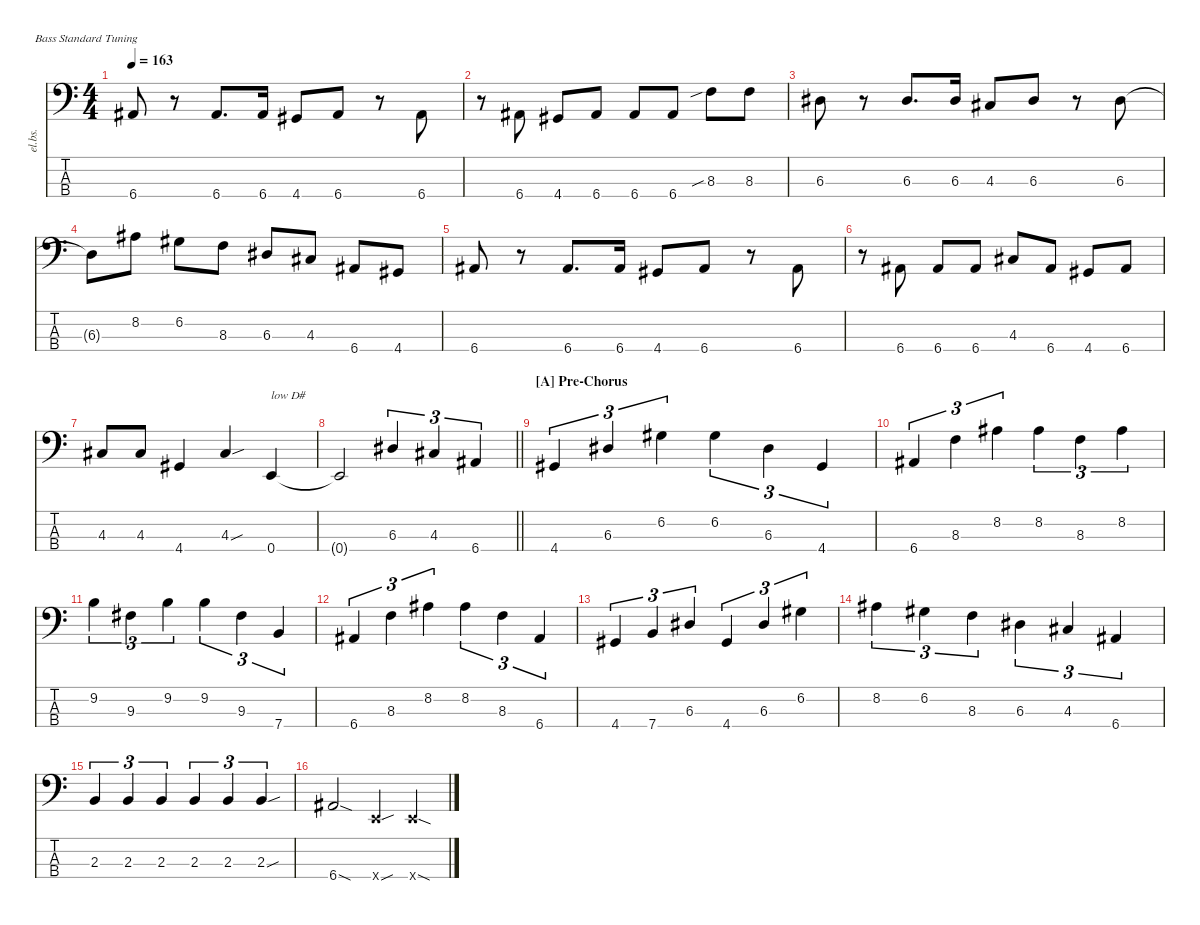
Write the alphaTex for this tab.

\defaultSystemsLayout 4
\hideDynamics
\bracketExtendMode nobrackets
\track ("Electric Bass" "el.bs.") {mute instrument electricbassfinger}
\staff {score tabs}
\tuning (G2 D2 A1 E1)
\ts (4 4)
\tempo 163
\clef f4
\ks c
6.4{acc #}.8{dy mf beam Up} r.8{beam Down} 6.4{acc #}.8{d beam Up} 6.4{acc #}.16{beam Up} 4.4{acc #}.8{beam Up} 6.4{acc #}.8{beam Up} r.8{beam Down} 6.4{acc #}.8{beam Up} |
r.8{beam Down} 6.4{acc #}.8{beam Up} 4.4{acc #}.8{beam Up} 6.4{acc #}.8{beam Up} 6.4{acc #}.8{beam Up} 6.4{acc #}.8{beam Up} 8.3{sib}.8{beam Down} 8.3.8{beam Down} |
6.3{acc #}.8{beam Down} r.8{beam Down} 6.3{acc #}.8{d beam Up} 6.3{acc #}.16{beam Up} 4.3{acc #}.8{beam Up} 6.3{acc #}.8{beam Up} r.8{beam Down} 6.3{acc #}.8{beam Down} |
6.3{t acc #}.8{beam Down} 8.2{acc #}.8{beam Down} 6.2{acc #}.8{beam Down} 8.3.8{beam Down} 6.3{acc #}.8{beam Up} 4.3{acc #}.8{beam Up} 6.4{acc #}.8{beam Up} 4.4{acc #}.8{beam Up} |
6.4{acc #}.8{beam Up} r.8{beam Down} 6.4{acc #}.8{d beam Up} 6.4{acc #}.16{beam Up} 4.4{acc #}.8{beam Up} 6.4{acc #}.8{beam Up} r.8{beam Down} 6.4{acc #}.8{beam Up} |
r.8{beam Down} 6.4{acc #}.8{beam Up} 6.4{acc #}.8{beam Up} 6.4{acc #}.8{beam Up} 4.3{acc #}.8{beam Up} 6.4{acc #}.8{beam Up} 4.4{acc #}.8{beam Up} 6.4{acc #}.8{beam Up} |
4.3{acc #}.8{beam Up} 4.3{acc #}.8{beam Up} 4.4{acc #}.4{beam Up} 4.3{sou acc #}.4{beam Up} 0.4.4{txt "low D#" beam Up} |
\barLineRight lightlight
0.4{t}.2{beam Up} 6.3{acc #}.4{tu (3 2) beam Up} 4.3{acc #}.4{tu (3 2) beam Up} 6.4{acc #}.4{tu (3 2) beam Up} |
\section ("A" "Pre-Chorus")
4.4{acc #}.4{tu (3 2) beam Up} 6.3{acc #}.4{tu (3 2) beam Up} 6.2{acc #}.4{tu (3 2) beam Down} 6.2{acc #}.4{tu (3 2) beam Down} 6.3{acc #}.4{tu (3 2) beam Down} 4.4{acc #}.4{tu (3 2) beam Up} |
6.4{acc #}.4{tu (3 2) beam Up} 8.3.4{tu (3 2) beam Down} 8.2{acc #}.4{tu (3 2) beam Down} 8.2{acc #}.4{tu (3 2) beam Down} 8.3.4{tu (3 2) beam Down} 8.2{acc #}.4{tu (3 2) beam Down} |
9.2.4{tu (3 2) beam Down} 9.3{acc #}.4{tu (3 2) beam Down} 9.2.4{tu (3 2) beam Down} 9.2.4{tu (3 2) beam Down} 9.3{acc #}.4{tu (3 2) beam Down} 7.4.4{tu (3 2) beam Up} |
6.4{acc #}.4{tu (3 2) beam Up} 8.3.4{tu (3 2) beam Down} 8.2{acc #}.4{tu (3 2) beam Down} 8.2{acc #}.4{tu (3 2) beam Down} 8.3.4{tu (3 2) beam Down} 6.4{acc #}.4{tu (3 2) beam Up} |
4.4{acc #}.4{tu (3 2) beam Up} 7.4.4{tu (3 2) beam Up} 6.3{acc #}.4{tu (3 2) beam Up} 4.4{acc #}.4{tu (3 2) beam Up} 6.3{acc #}.4{tu (3 2) beam Up} 6.2{acc #}.4{tu (3 2) beam Down} |
8.2{acc #}.4{tu (3 2) beam Down} 6.2{acc #}.4{tu (3 2) beam Down} 8.3.4{tu (3 2) beam Down} 6.3{acc #}.4{tu (3 2) beam Down} 4.3{acc #}.4{tu (3 2) beam Up} 6.4{acc #}.4{tu (3 2) beam Up} |
2.3.4{tu (3 2) beam Up} 2.3.4{tu (3 2) beam Up} 2.3.4{tu (3 2) beam Up} 2.3.4{tu (3 2) beam Up} 2.3.4{tu (3 2) beam Up} 2.3{sou}.4{tu (3 2) beam Up} |
6.4{sod acc #}.2{beam Up} 0.4{sou x}.4{beam Up} 0.4{sod x}.4{beam Up}
